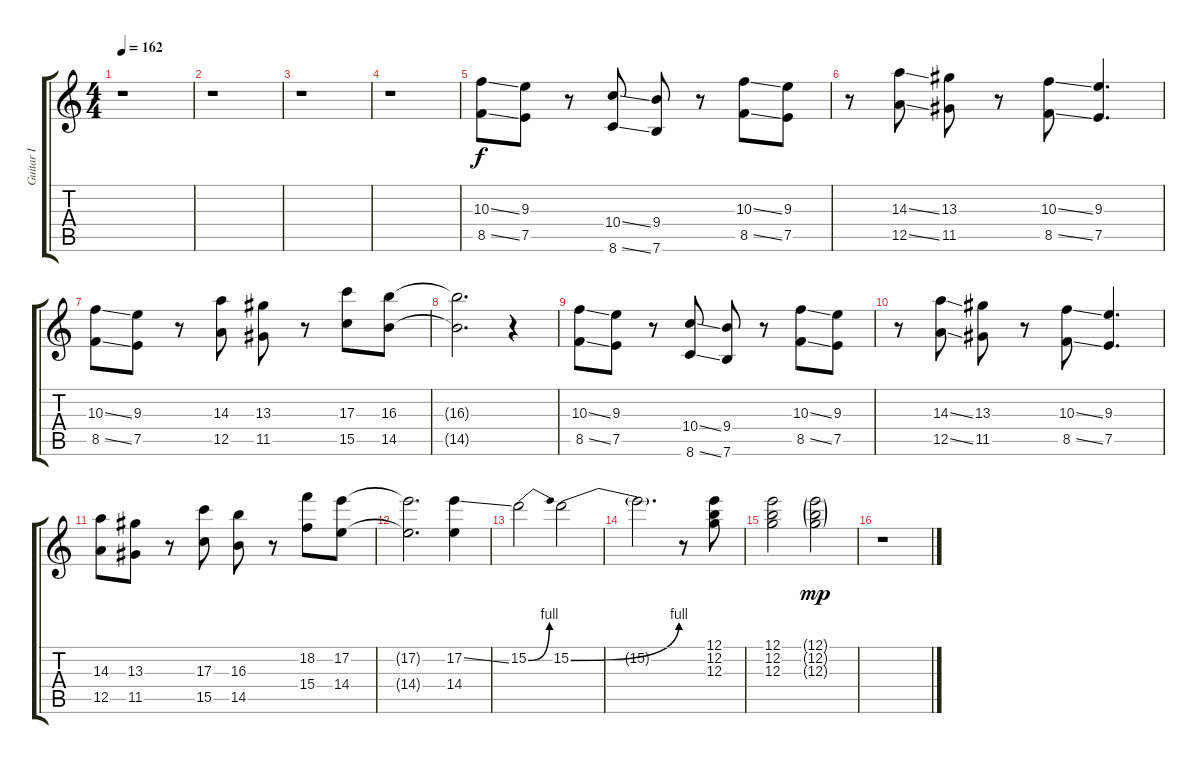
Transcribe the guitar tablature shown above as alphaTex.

\track ("Guitar I" "Guitar I") {instrument distortionguitar}
\staff {score tabs}
\tuning (E4 B3 G3 D3 A2 E2) {hide}
\ts (4 4)
\tempo 162
\clef g2
\ks c
r.1{dy f} |
r.1 |
r.1 |
r.1 |
(10.3{ss} 8.5{ss}).8 (9.3 7.5).8 r.8 (10.4{ss} 8.6{ss}).8 (9.4 7.6).8 r.8 (10.3{ss} 8.5{ss}).8 (9.3 7.5).8 |
r.8 (14.3{ss} 12.5{ss}).8 (13.3 11.5).8 r.8 (10.3{ss} 8.5{ss}).8 (9.3 7.5).4{d} |
(10.3{ss} 8.5{ss}).8 (9.3 7.5).8 r.8 (14.3 12.5).8 (13.3 11.5).8 r.8 (17.3 15.5).8 (16.3 14.5).8 |
(16.3{t} 14.5{t}).2{d} r.4 |
(10.3{ss} 8.5{ss}).8 (9.3 7.5).8 r.8 (10.4{ss} 8.6{ss}).8 (9.4 7.6).8 r.8 (10.3{ss} 8.5{ss}).8 (9.3 7.5).8 |
r.8 (14.3{ss} 12.5{ss}).8 (13.3 11.5).8 r.8 (10.3{ss} 8.5{ss}).8 (9.3 7.5).4{d} |
(14.3 12.5).8 (13.3 11.5).8 r.8 (17.3 15.5).8 (16.3 14.5).8 r.8 (18.2 15.4).8 (17.2 14.4).8 |
(17.2{t} 14.4{t}).2{d} (17.2{ss} 14.4).4 |
15.2{be (bend 0 0 60 4)}.2 15.2{be (bend 0 0 60 4)}.2 |
15.2{t}.2{d} r.8 (12.1 12.2 12.3).8 |
(12.1 12.2 12.3).2 (12.1{g} 12.2{g} 12.3{g}).2{dy mp} |
r.1
